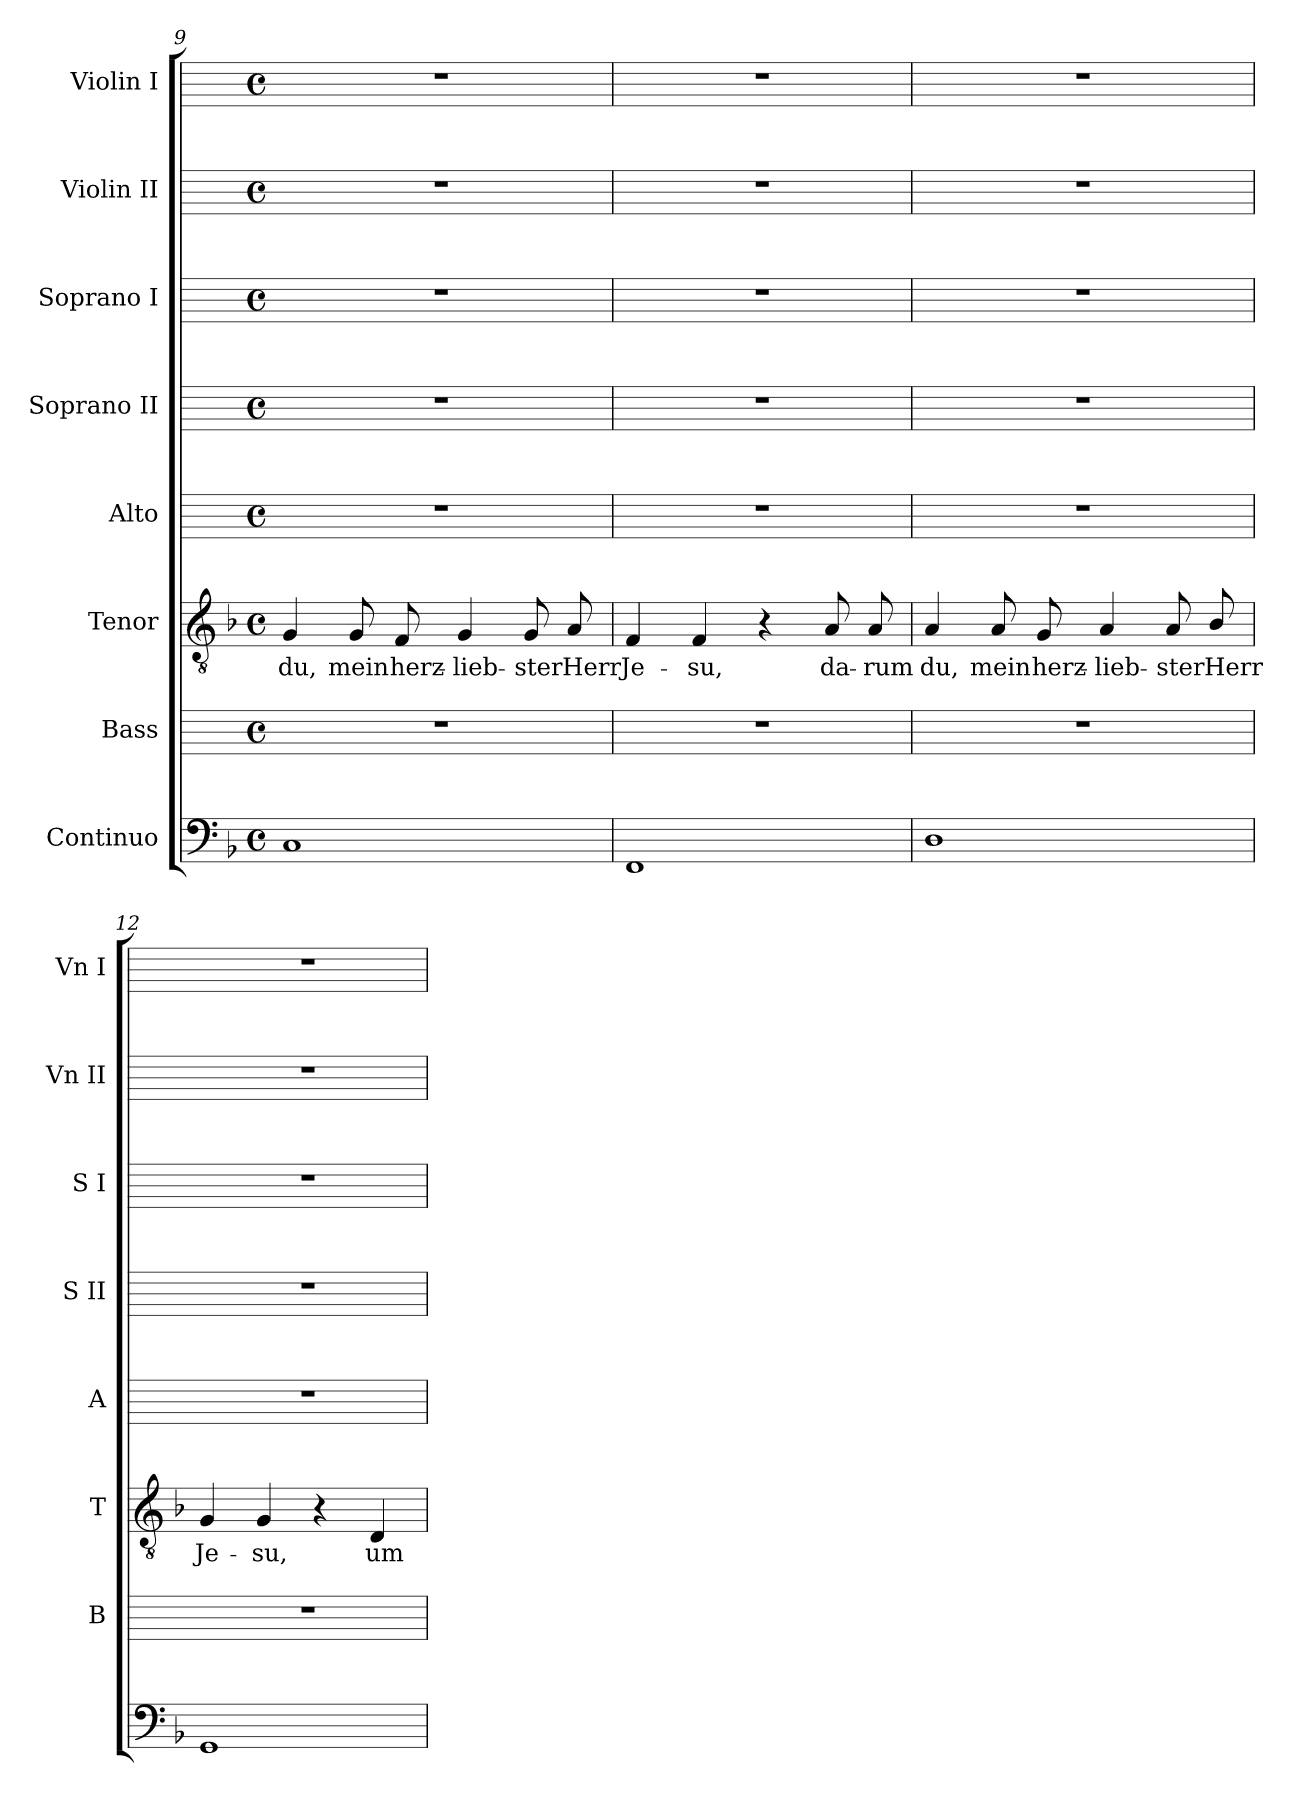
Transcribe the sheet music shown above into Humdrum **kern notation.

**kern	**kern	**kern	**text	**kern	**kern	**kern	**kern	**kern
*part8	*part7	*part6	*part6	*part5	*part4	*part3	*part2	*part1
*staff8	*staff7	*staff6	*staff6	*staff5	*staff4	*staff3	*staff2	*staff1
*I"Continuo	*I"Bass	*I"Tenor	*	*I"Alto	*I"Soprano II	*I"Soprano I	*I"Violin II	*I"Violin I
*	*I'B	*I'T	*	*I'A	*I'S II	*I'S I	*I'Vn II	*I'Vn I
!!LO:LB:g=z
*clefF4	*	*clefGv2	*	*	*	*	*	*
*k[b-]	*	*k[b-]	*	*	*	*	*	*
*F:	*	*F:	*	*	*	*	*	*
*M4/4	*M4/4	*M4/4	*	*M4/4	*M4/4	*M4/4	*M4/4	*M4/4
*met(c)	*met(c)	*met(c)	*	*met(c)	*met(c)	*met(c)	*met(c)	*met(c)
=9	=9	=9	=9	=9	=9	=9	=9	=9
!	!	!	!LO:LY:b	!	!	!	!	!
1C	1r	4G	du,	1r	1r	1r	1r	1r
!	!	!	!LO:LY:b	!	!	!	!	!
.	.	8G	mein	.	.	.	.	.
!	!	!	!LO:LY:b	!	!	!	!	!
.	.	8F	herz-	.	.	.	.	.
!	!	!	!LO:LY:b	!	!	!	!	!
.	.	4G	-lieb-	.	.	.	.	.
!	!	!	!LO:LY:b	!	!	!	!	!
.	.	8G	-ster	.	.	.	.	.
!	!	!	!LO:LY:b	!	!	!	!	!
.	.	8A	Herr	.	.	.	.	.
=10	=10	=10	=10	=10	=10	=10	=10	=10
!	!	!	!LO:LY:b	!	!	!	!	!
1FF	1r	4F	Je-	1r	1r	1r	1r	1r
!	!	!	!LO:LY:b	!	!	!	!	!
.	.	4F	-su,	.	.	.	.	.
.	.	4r	.	.	.	.	.	.
!	!	!	!LO:LY:b	!	!	!	!	!
.	.	8A	da-	.	.	.	.	.
!	!	!	!LO:LY:b	!	!	!	!	!
.	.	8A	-rum	.	.	.	.	.
=11	=11	=11	=11	=11	=11	=11	=11	=11
!	!	!	!LO:LY:b	!	!	!	!	!
1D	1r	4A	du,	1r	1r	1r	1r	1r
!	!	!	!LO:LY:b	!	!	!	!	!
.	.	8A	mein	.	.	.	.	.
!	!	!	!LO:LY:b	!	!	!	!	!
.	.	8G	herz-	.	.	.	.	.
!	!	!	!LO:LY:b	!	!	!	!	!
.	.	4A	-lieb-	.	.	.	.	.
!	!	!	!LO:LY:b	!	!	!	!	!
.	.	8A	-ster	.	.	.	.	.
!	!	!	!LO:LY:b	!	!	!	!	!
.	.	8B-/	Herr	.	.	.	.	.
=12	=12	=12	=12	=12	=12	=12	=12	=12
!	!	!	!LO:LY:b	!	!	!	!	!
1GG	1r	4G	Je-	1r	1r	1r	1r	1r
!	!	!	!LO:LY:b	!	!	!	!	!
.	.	4G	-su,	.	.	.	.	.
.	.	4r	.	.	.	.	.	.
!	!	!	!LO:LY:b	!	!	!	!	!
.	.	4D	um	.	.	.	.	.
=	=	=	=	=	=	=	=	=
*-	*-	*-	*-	*-	*-	*-	*-	*-
